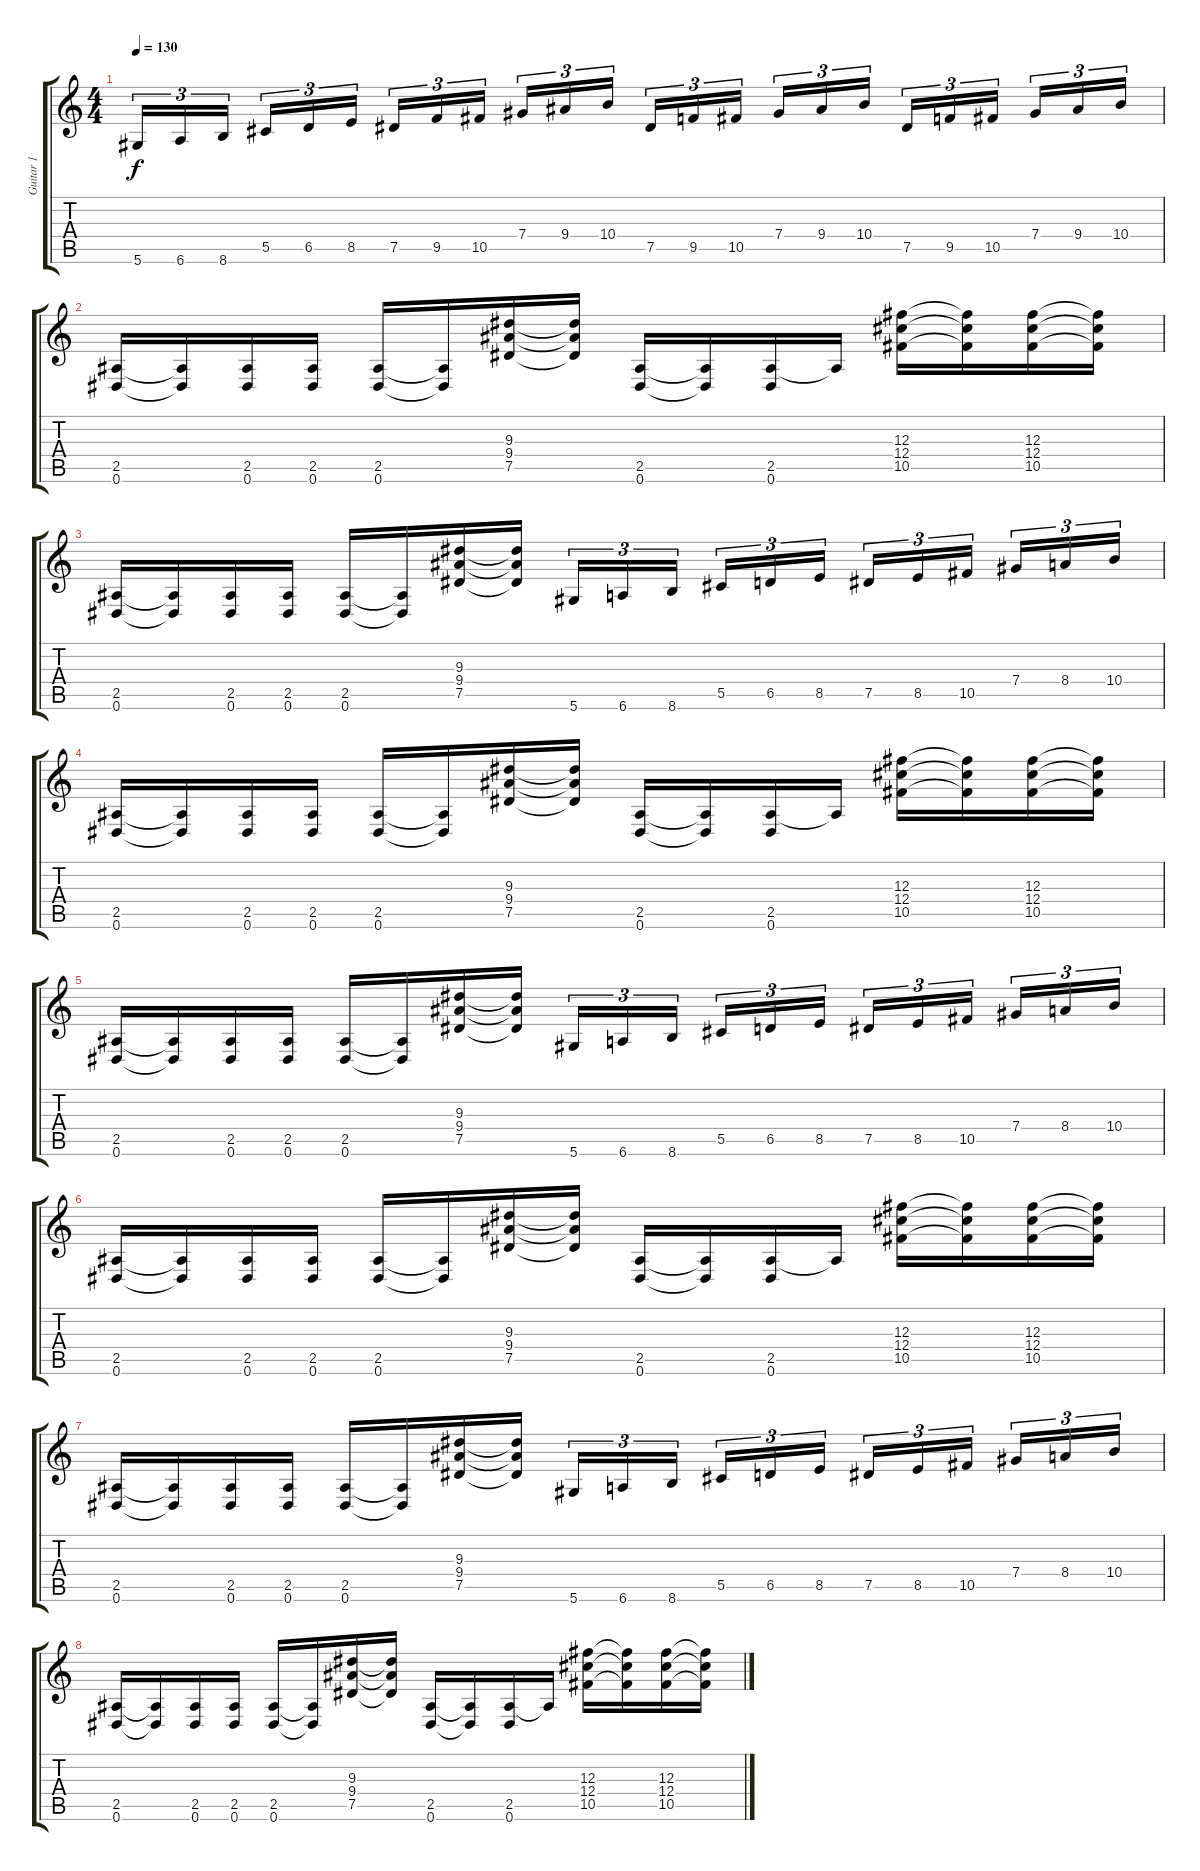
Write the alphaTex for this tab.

\track ("Guitar 1" "Guitar 1") {instrument distortionguitar}
\staff {score tabs}
\tuning (Eb4 Bb3 Gb3 Db3 Ab2 Eb2) {hide}
\ts (4 4)
\tempo 130
\clef g2
\ks c
5.6.16{tu (3 2) dy f} 6.6.16{tu (3 2)} 8.6.16{tu (3 2) beam splitsecondary} 5.5.16{tu (3 2)} 6.5.16{tu (3 2)} 8.5.16{tu (3 2)} 7.5.16{tu (3 2)} 9.5.16{tu (3 2)} 10.5.16{tu (3 2) beam splitsecondary} 7.4.16{tu (3 2)} 9.4.16{tu (3 2)} 10.4.16{tu (3 2)} 7.5.16{tu (3 2)} 9.5.16{tu (3 2)} 10.5.16{tu (3 2) beam splitsecondary} 7.4.16{tu (3 2)} 9.4.16{tu (3 2)} 10.4.16{tu (3 2)} 7.5.16{tu (3 2)} 9.5.16{tu (3 2)} 10.5.16{tu (3 2) beam splitsecondary} 7.4.16{tu (3 2)} 9.4.16{tu (3 2)} 10.4.16{tu (3 2)} |
(2.5 0.6).16 (2.5{t} 0.6{t}).16 (2.5 0.6).16 (2.5 0.6).16 (2.5 0.6).16 (2.5{t} 0.6{t}).16 (9.3 9.4 7.5).16 (9.3{t} 9.4{t} 7.5{t}).16 (2.5 0.6).16 (2.5{t} 0.6{t}).16 (2.5 0.6).16 2.5{t}.16 (12.3 12.4 10.5).16 (12.3{t} 12.4{t} 10.5{t}).16 (12.3 12.4 10.5).16 (12.3{t} 12.4{t} 10.5{t}).16 |
(2.5 0.6).16 (2.5{t} 0.6{t}).16 (2.5 0.6).16 (2.5 0.6).16 (2.5 0.6).16 (2.5{t} 0.6{t}).16 (9.3 9.4 7.5).16 (9.3{t} 9.4{t} 7.5{t}).16 5.6.16{tu (3 2)} 6.6.16{tu (3 2)} 8.6.16{tu (3 2) beam splitsecondary} 5.5.16{tu (3 2)} 6.5.16{tu (3 2)} 8.5.16{tu (3 2)} 7.5.16{tu (3 2)} 8.5.16{tu (3 2)} 10.5.16{tu (3 2) beam splitsecondary} 7.4.16{tu (3 2)} 8.4.16{tu (3 2)} 10.4.16{tu (3 2)} |
(2.5 0.6).16 (2.5{t} 0.6{t}).16 (2.5 0.6).16 (2.5 0.6).16 (2.5 0.6).16 (2.5{t} 0.6{t}).16 (9.3 9.4 7.5).16 (9.3{t} 9.4{t} 7.5{t}).16 (2.5 0.6).16 (2.5{t} 0.6{t}).16 (2.5 0.6).16 2.5{t}.16 (12.3 12.4 10.5).16 (12.3{t} 12.4{t} 10.5{t}).16 (12.3 12.4 10.5).16 (12.3{t} 12.4{t} 10.5{t}).16 |
(2.5 0.6).16 (2.5{t} 0.6{t}).16 (2.5 0.6).16 (2.5 0.6).16 (2.5 0.6).16 (2.5{t} 0.6{t}).16 (9.3 9.4 7.5).16 (9.3{t} 9.4{t} 7.5{t}).16 5.6.16{tu (3 2)} 6.6.16{tu (3 2)} 8.6.16{tu (3 2) beam splitsecondary} 5.5.16{tu (3 2)} 6.5.16{tu (3 2)} 8.5.16{tu (3 2)} 7.5.16{tu (3 2)} 8.5.16{tu (3 2)} 10.5.16{tu (3 2) beam splitsecondary} 7.4.16{tu (3 2)} 8.4.16{tu (3 2)} 10.4.16{tu (3 2)} |
(2.5 0.6).16 (2.5{t} 0.6{t}).16 (2.5 0.6).16 (2.5 0.6).16 (2.5 0.6).16 (2.5{t} 0.6{t}).16 (9.3 9.4 7.5).16 (9.3{t} 9.4{t} 7.5{t}).16 (2.5 0.6).16 (2.5{t} 0.6{t}).16 (2.5 0.6).16 2.5{t}.16 (12.3 12.4 10.5).16 (12.3{t} 12.4{t} 10.5{t}).16 (12.3 12.4 10.5).16 (12.3{t} 12.4{t} 10.5{t}).16 |
(2.5 0.6).16 (2.5{t} 0.6{t}).16 (2.5 0.6).16 (2.5 0.6).16 (2.5 0.6).16 (2.5{t} 0.6{t}).16 (9.3 9.4 7.5).16 (9.3{t} 9.4{t} 7.5{t}).16 5.6.16{tu (3 2)} 6.6.16{tu (3 2)} 8.6.16{tu (3 2) beam splitsecondary} 5.5.16{tu (3 2)} 6.5.16{tu (3 2)} 8.5.16{tu (3 2)} 7.5.16{tu (3 2)} 8.5.16{tu (3 2)} 10.5.16{tu (3 2) beam splitsecondary} 7.4.16{tu (3 2)} 8.4.16{tu (3 2)} 10.4.16{tu (3 2)} |
(2.5 0.6).16 (2.5{t} 0.6{t}).16 (2.5 0.6).16 (2.5 0.6).16 (2.5 0.6).16 (2.5{t} 0.6{t}).16 (9.3 9.4 7.5).16 (9.3{t} 9.4{t} 7.5{t}).16 (2.5 0.6).16 (2.5{t} 0.6{t}).16 (2.5 0.6).16 2.5{t}.16 (12.3 12.4 10.5).16 (12.3{t} 12.4{t} 10.5{t}).16 (12.3 12.4 10.5).16 (12.3{t} 12.4{t} 10.5{t}).16
